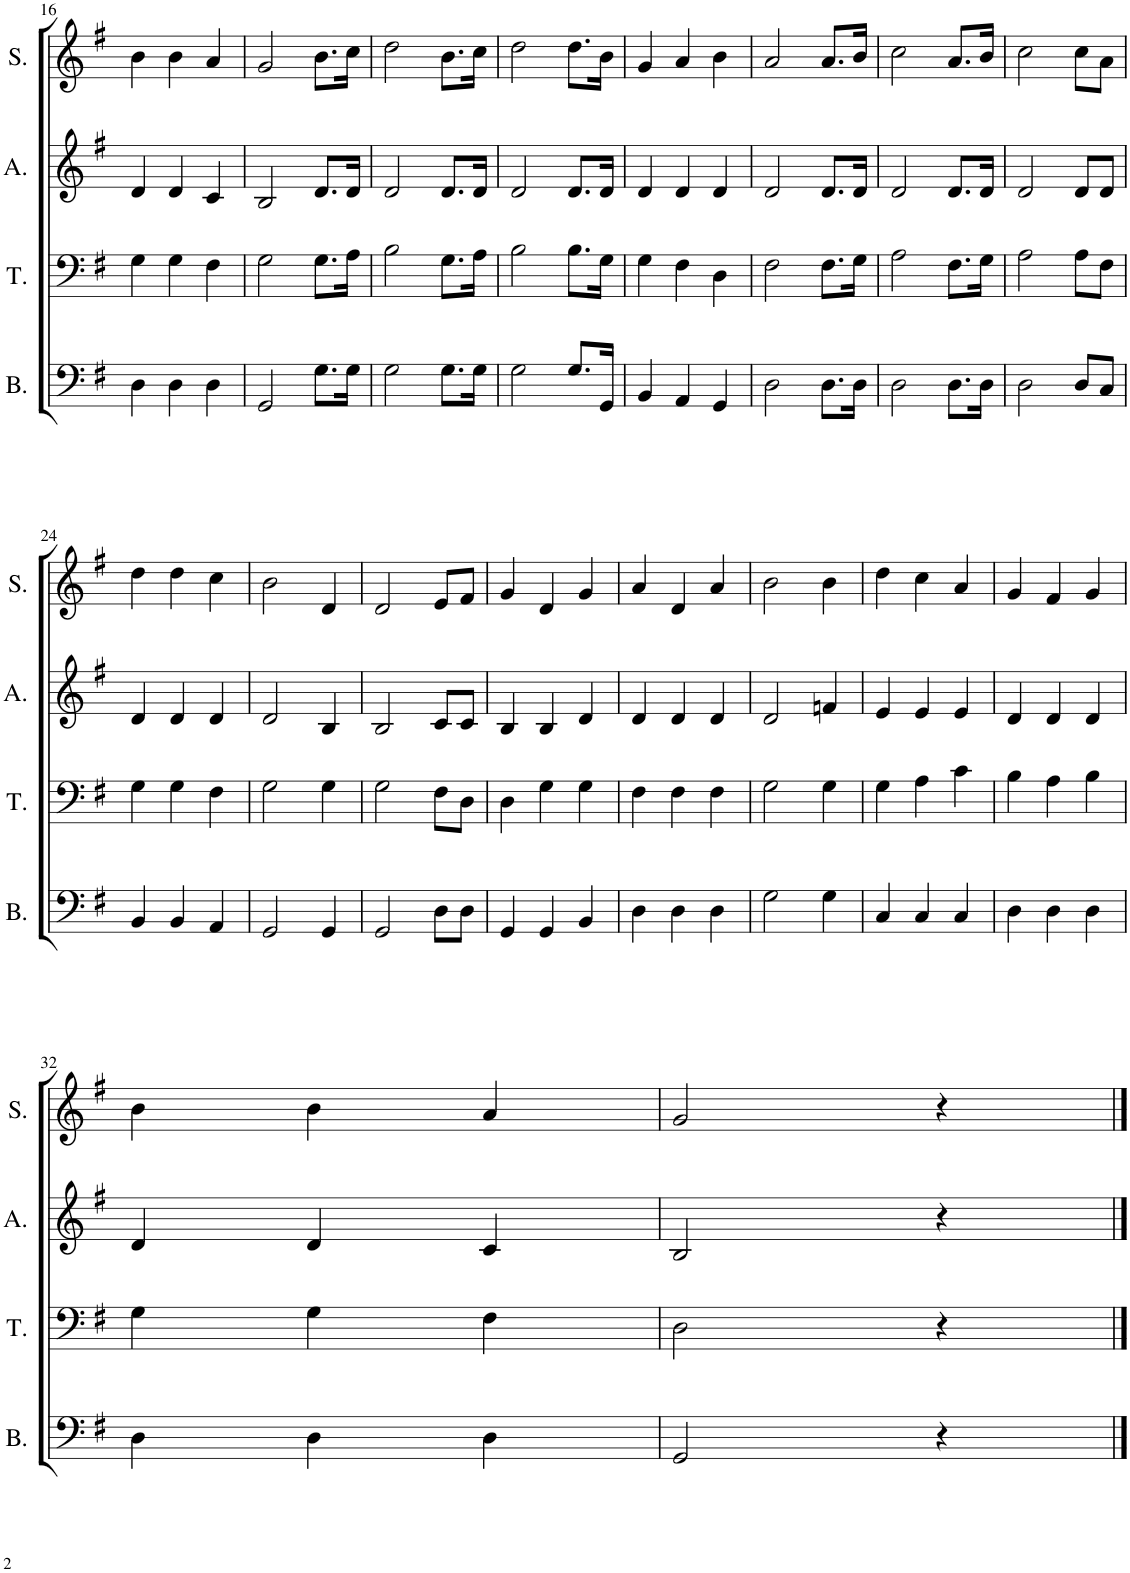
**kern	**kern	**kern	**kern
*part4	*part3	*part2	*part1
*staff4	*staff3	*staff2	*staff1
*I"Bass	*I"Tenor	*I"Alto	*I"Soprano
*I'B.	*I'T.	*I'A.	*I'S.
!!LO:PB:g=z
*clefF4	*clefF4	*clefG2	*clefG2
*k[f#]	*k[f#]	*k[f#]	*k[f#]
*M3/4	*M3/4	*M3/4	*M3/4
=16	=16	=16	=16
4D\	4G\	4d/	4b\
4D\	4G\	4d/	4b\
4D\	4F#\	4c/	4a/
=17	=17	=17	=17
2GG/	2G\	2B/	2g/
8.G\L	8.G\L	8.d/L	8.b\L
16G\Jk	16A\Jk	16d/Jk	16cc\Jk
=18	=18	=18	=18
2G\	2B\	2d/	2dd\
8.G\L	8.G\L	8.d/L	8.b\L
16G\Jk	16A\Jk	16d/Jk	16cc\Jk
=19	=19	=19	=19
2G\	2B\	2d/	2dd\
8.G/L	8.B\L	8.d/L	8.dd\L
16GG/Jk	16G\Jk	16d/Jk	16b\Jk
=20	=20	=20	=20
4BB/	4G\	4d/	4g/
4AA/	4F#\	4d/	4a/
4GG/	4D\	4d/	4b\
=21	=21	=21	=21
2D\	2F#\	2d/	2a/
8.D\L	8.F#\L	8.d/L	8.a/L
16D\Jk	16G\Jk	16d/Jk	16b/Jk
=22	=22	=22	=22
2D\	2A\	2d/	2cc\
8.D\L	8.F#\L	8.d/L	8.a/L
16D\Jk	16G\Jk	16d/Jk	16b/Jk
=23	=23	=23	=23
2D\	2A\	2d/	2cc\
8D/L	8A\L	8d/L	8cc\L
8C/J	8F#\J	8d/J	8a\J
!!LO:LB:g=z
=24	=24	=24	=24
4BB/	4G\	4d/	4dd\
4BB/	4G\	4d/	4dd\
4AA/	4F#\	4d/	4cc\
=25	=25	=25	=25
2GG/	2G\	2d/	2b\
4GG/	4G\	4B/	4d/
=26	=26	=26	=26
2GG/	2G\	2B/	2d/
8D\L	8F#\L	8c/L	8e/L
8D\J	8D\J	8c/J	8f#/J
=27	=27	=27	=27
4GG/	4D\	4B/	4g/
4GG/	4G\	4B/	4d/
4BB/	4G\	4d/	4g/
=28	=28	=28	=28
4D\	4F#\	4d/	4a/
4D\	4F#\	4d/	4d/
4D\	4F#\	4d/	4a/
=29	=29	=29	=29
2G\	2G\	2d/	2b\
4G\	4G\	4fn/	4b\
=30	=30	=30	=30
4C/	4G\	4e/	4dd\
4C/	4A\	4e/	4cc\
4C/	4c\	4e/	4a/
=31	=31	=31	=31
4D\	4B\	4d/	4g/
4D\	4A\	4d/	4f#/
4D\	4B\	4d/	4g/
!!LO:LB:g=z
=32	=32	=32	=32
4D\	4G\	4d/	4b\
4D\	4G\	4d/	4b\
4D\	4F#\	4c/	4a/
=33	=33	=33	=33
2GG/	2D\	2B/	2g/
4r	4r	4r	4r
==	==	==	==
*-	*-	*-	*-
